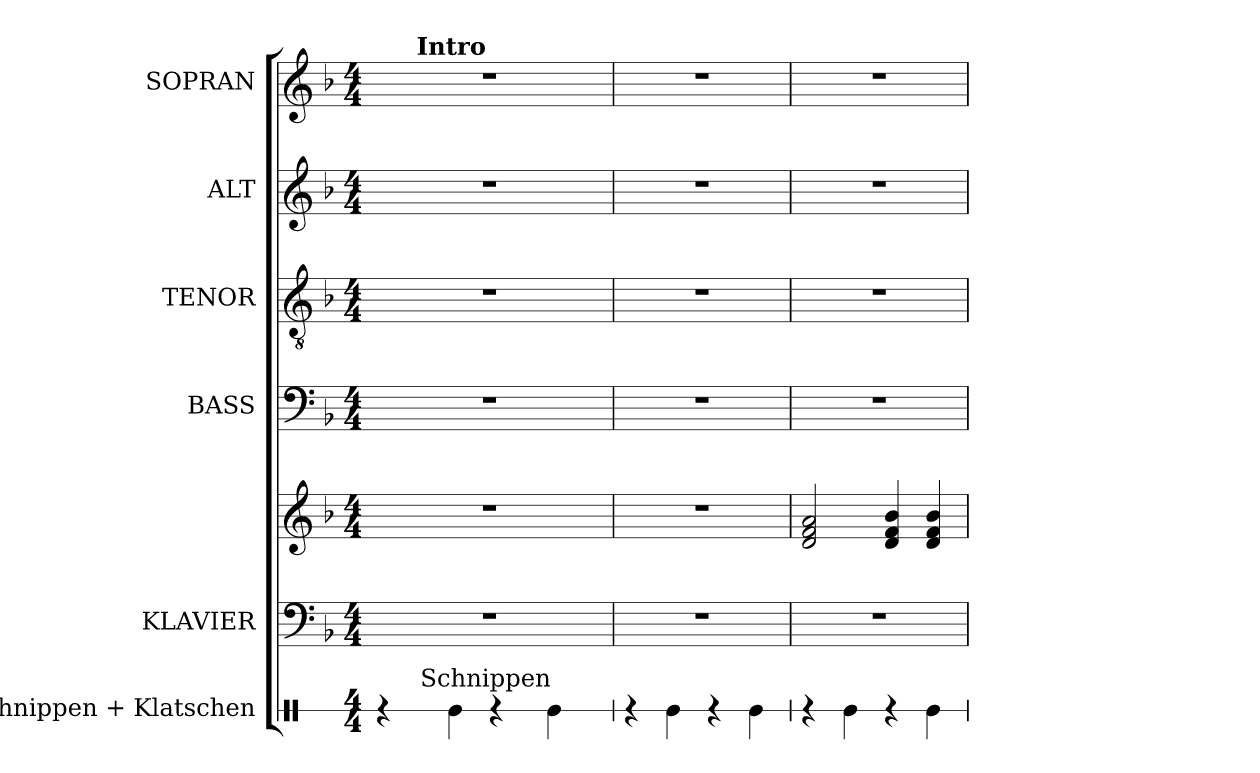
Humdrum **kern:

**kern	**kern	**kern	**kern	**kern	**kern	**kern
*part6	*part5	*part5	*part4	*part3	*part2	*part1
*staff7	*staff6	*staff5	*staff4	*staff3	*staff2	*staff1
*I"Schnippen + Klatschen	*I"KLAVIER	*	*I"BASS	*I"TENOR	*I"ALT	*I"SOPRAN
*	*I'Klav.	*	*I'B.	*I'T.	*I'A.	*I'S.
!!LO:PB:g=z
*stria1	*	*	*	*	*	*
*clefX	*clefF4	*clefG2	*clefF4	*clefGv2	*clefG2	*clefG2
*	*	*	*	*ITrd7c12	*	*
*k[]	*k[b-]	*k[b-]	*k[b-]	*k[b-]	*k[b-]	*k[b-]
*C:	*d:	*d:	*d:	*d:	*d:	*d:
*M4/4	*M4/4	*M4/4	*M4/4	*M4/4	*M4/4	*M4/4
*MM87	*MM87	*MM87	*MM87	*MM87	*MM87	*MM87
=1	=1	=1	=1	=1	=1	=1
!	!	!	!	!	!	!LO:TX:b:t=(die Sopran-Stimme ist auf der zugehörigen Audio-Aufnahme eine Oktave tiefer von einer Männerstimme eingesungen)
*^	*	*	*	*	*	*^
4r	16...ryy	1r	1r	1r	1r	1r	1r	16ryy
.	.	.	.	.	.	.	.	32ryy
.	.	.	.	.	.	.	.	64ryy
.	.	.	.	.	.	.	.	512.ryy
!	!	!	!	!	!	!	!	!LO:TX:a:B:t=Intro
.	.	.	.	.	.	.	.	2ryy
!	!LO:TX:a:t=Schnippen	!	!	!	!	!	!	!
.	2ryy	.	.	.	.	.	.	.
4Rei\	.	.	.	.	.	.	.	.
4r	.	.	.	.	.	.	.	.
.	.	.	.	.	.	.	.	4ryy
.	4ryy	.	.	.	.	.	.	.
4Rei\	.	.	.	.	.	.	.	.
.	.	.	.	.	.	.	.	8ryy
.	8ryy	.	.	.	.	.	.	.
.	.	.	.	.	.	.	.	128ryy
.	128ryy	.	.	.	.	.	.	.
.	.	.	.	.	.	.	.	256ryy
.	.	.	.	.	.	.	.	1024ryy
*v	*v	*	*	*	*	*	*v	*v
=2	=2	=2	=2	=2	=2	=2
4r	1r	1r	1r	1r	1r	1r
4Rei\	.	.	.	.	.	.
4r	.	.	.	.	.	.
4Rei\	.	.	.	.	.	.
=3	=3	=3	=3	=3	=3	=3
4r	1r	2di/ 2fi 2ai	1r	1r	1r	1r
4Rei\	.	.	.	.	.	.
4r	.	4di/ 4fi 4b-i	.	.	.	.
4Rei\	.	4di/ 4fi 4b-i	.	.	.	.
=	=	=	=	=	=	=
*-	*-	*-	*-	*-	*-	*-
